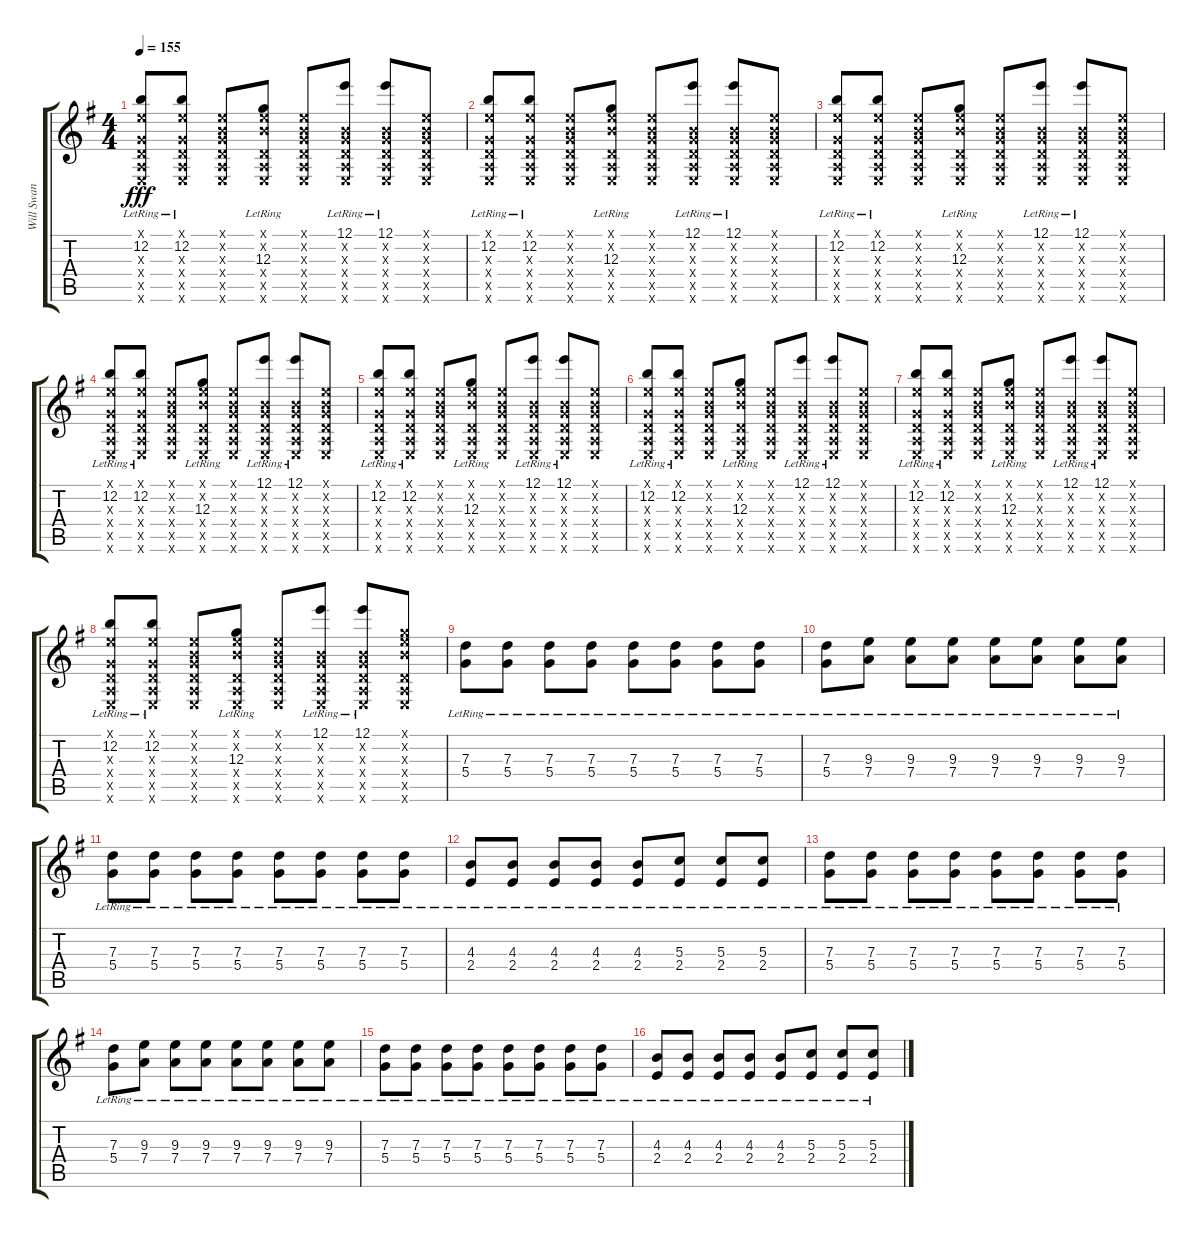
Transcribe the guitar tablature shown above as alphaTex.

\track ("Will Swan (lead)" "Will Swan ") {instrument distortionguitar}
\staff {score tabs}
\tuning (E4 B3 G3 D3 A2 E2) {hide}
\ts (4 4)
\tempo 155
\clef g2
\ks g
(0.1{x} 12.2{lr} 0.3{x} 0.4{x} 0.5{x} 0.6{x}).8{dy fff} (0.1{x} 12.2{lr} 0.3{x} 0.4{x} 0.5{x} 0.6{x}).8 (0.1{x} 0.2{x} 0.3{x} 0.4{x} 0.5{x} 0.6{x}).8 (0.1{x} 0.2{x} 12.3{lr} 0.4{x} 0.5{x} 0.6{x}).8 (0.1{x} 0.2{x} 0.3{x} 0.4{x} 0.5{x} 0.6{x}).8 (12.1{lr} 0.2{x} 0.3{x} 0.4{x} 0.5{x} 0.6{x}).8 (12.1{lr} 0.2{x} 0.3{x} 0.4{x} 0.5{x} 0.6{x}).8 (0.1{x} 0.2{x} 0.3{x} 0.4{x} 0.5{x} 0.6{x}).8 |
(0.1{x} 12.2{lr} 0.3{x} 0.4{x} 0.5{x} 0.6{x}).8 (0.1{x} 12.2{lr} 0.3{x} 0.4{x} 0.5{x} 0.6{x}).8 (0.1{x} 0.2{x} 0.3{x} 0.4{x} 0.5{x} 0.6{x}).8 (0.1{x} 0.2{x} 12.3{lr} 0.4{x} 0.5{x} 0.6{x}).8 (0.1{x} 0.2{x} 0.3{x} 0.4{x} 0.5{x} 0.6{x}).8 (12.1{lr} 0.2{x} 0.3{x} 0.4{x} 0.5{x} 0.6{x}).8 (12.1{lr} 0.2{x} 0.3{x} 0.4{x} 0.5{x} 0.6{x}).8 (0.1{x} 0.2{x} 0.3{x} 0.4{x} 0.5{x} 0.6{x}).8 |
(0.1{x} 12.2{lr} 0.3{x} 0.4{x} 0.5{x} 0.6{x}).8 (0.1{x} 12.2{lr} 0.3{x} 0.4{x} 0.5{x} 0.6{x}).8 (0.1{x} 0.2{x} 0.3{x} 0.4{x} 0.5{x} 0.6{x}).8 (0.1{x} 0.2{x} 12.3{lr} 0.4{x} 0.5{x} 0.6{x}).8 (0.1{x} 0.2{x} 0.3{x} 0.4{x} 0.5{x} 0.6{x}).8 (12.1{lr} 0.2{x} 0.3{x} 0.4{x} 0.5{x} 0.6{x}).8 (12.1{lr} 0.2{x} 0.3{x} 0.4{x} 0.5{x} 0.6{x}).8 (0.1{x} 0.2{x} 0.3{x} 0.4{x} 0.5{x} 0.6{x}).8 |
(0.1{x} 12.2{lr} 0.3{x} 0.4{x} 0.5{x} 0.6{x}).8 (0.1{x} 12.2{lr} 0.3{x} 0.4{x} 0.5{x} 0.6{x}).8 (0.1{x} 0.2{x} 0.3{x} 0.4{x} 0.5{x} 0.6{x}).8 (0.1{x} 0.2{x} 12.3{lr} 0.4{x} 0.5{x} 0.6{x}).8 (0.1{x} 0.2{x} 0.3{x} 0.4{x} 0.5{x} 0.6{x}).8 (12.1{lr} 0.2{x} 0.3{x} 0.4{x} 0.5{x} 0.6{x}).8 (12.1{lr} 0.2{x} 0.3{x} 0.4{x} 0.5{x} 0.6{x}).8 (0.1{x} 0.2{x} 0.3{x} 0.4{x} 0.5{x} 0.6{x}).8 |
(0.1{x} 12.2{lr} 0.3{x} 0.4{x} 0.5{x} 0.6{x}).8 (0.1{x} 12.2{lr} 0.3{x} 0.4{x} 0.5{x} 0.6{x}).8 (0.1{x} 0.2{x} 0.3{x} 0.4{x} 0.5{x} 0.6{x}).8 (0.1{x} 0.2{x} 12.3{lr} 0.4{x} 0.5{x} 0.6{x}).8 (0.1{x} 0.2{x} 0.3{x} 0.4{x} 0.5{x} 0.6{x}).8 (12.1{lr} 0.2{x} 0.3{x} 0.4{x} 0.5{x} 0.6{x}).8 (12.1{lr} 0.2{x} 0.3{x} 0.4{x} 0.5{x} 0.6{x}).8 (0.1{x} 0.2{x} 0.3{x} 0.4{x} 0.5{x} 0.6{x}).8 |
(0.1{x} 12.2{lr} 0.3{x} 0.4{x} 0.5{x} 0.6{x}).8 (0.1{x} 12.2{lr} 0.3{x} 0.4{x} 0.5{x} 0.6{x}).8 (0.1{x} 0.2{x} 0.3{x} 0.4{x} 0.5{x} 0.6{x}).8 (0.1{x} 0.2{x} 12.3{lr} 0.4{x} 0.5{x} 0.6{x}).8 (0.1{x} 0.2{x} 0.3{x} 0.4{x} 0.5{x} 0.6{x}).8 (12.1{lr} 0.2{x} 0.3{x} 0.4{x} 0.5{x} 0.6{x}).8 (12.1{lr} 0.2{x} 0.3{x} 0.4{x} 0.5{x} 0.6{x}).8 (0.1{x} 0.2{x} 0.3{x} 0.4{x} 0.5{x} 0.6{x}).8 |
(0.1{x} 12.2{lr} 0.3{x} 0.4{x} 0.5{x} 0.6{x}).8 (0.1{x} 12.2{lr} 0.3{x} 0.4{x} 0.5{x} 0.6{x}).8 (0.1{x} 0.2{x} 0.3{x} 0.4{x} 0.5{x} 0.6{x}).8 (0.1{x} 0.2{x} 12.3{lr} 0.4{x} 0.5{x} 0.6{x}).8 (0.1{x} 0.2{x} 0.3{x} 0.4{x} 0.5{x} 0.6{x}).8 (12.1{lr} 0.2{x} 0.3{x} 0.4{x} 0.5{x} 0.6{x}).8 (12.1{lr} 0.2{x} 0.3{x} 0.4{x} 0.5{x} 0.6{x}).8 (0.1{x} 0.2{x} 0.3{x} 0.4{x} 0.5{x} 0.6{x}).8 |
(0.1{x} 12.2{lr} 0.3{x} 0.4{x} 0.5{x} 0.6{x}).8 (0.1{x} 12.2{lr} 0.3{x} 0.4{x} 0.5{x} 0.6{x}).8 (0.1{x} 0.2{x} 0.3{x} 0.4{x} 0.5{x} 0.6{x}).8 (0.1{x} 0.2{x} 12.3{lr} 0.4{x} 0.5{x} 0.6{x}).8 (0.1{x} 0.2{x} 0.3{x} 0.4{x} 0.5{x} 0.6{x}).8 (12.1{lr} 0.2{x} 0.3{x} 0.4{x} 0.5{x} 0.6{x}).8 (12.1{lr} 0.2{x} 0.3{x} 0.4{x} 0.5{x} 0.6{x}).8 (0.1{x} 0.2{x} 12.3{x} 0.4{x} 0.5{x} 0.6{x}).8 |
(7.3{lr} 5.4).8 (7.3{lr} 5.4).8 (7.3{lr} 5.4).8 (7.3{lr} 5.4).8 (7.3{lr} 5.4).8 (7.3{lr} 5.4).8 (7.3{lr} 5.4).8 (7.3{lr} 5.4).8 |
(7.3{lr} 5.4).8 (9.3{lr} 7.4).8 (9.3{lr} 7.4).8 (9.3{lr} 7.4).8 (9.3{lr} 7.4).8 (9.3{lr} 7.4).8 (9.3{lr} 7.4).8 (9.3{lr} 7.4).8 |
(7.3{lr} 5.4).8 (7.3{lr} 5.4).8 (7.3{lr} 5.4).8 (7.3{lr} 5.4).8 (7.3{lr} 5.4).8 (7.3{lr} 5.4).8 (7.3{lr} 5.4).8 (7.3{lr} 5.4).8 |
(4.3{lr} 2.4).8 (4.3{lr} 2.4).8 (4.3{lr} 2.4).8 (4.3{lr} 2.4).8 (4.3{lr} 2.4).8 (5.3{lr} 2.4).8 (5.3{lr} 2.4).8 (5.3{lr} 2.4).8 |
(7.3{lr} 5.4).8 (7.3{lr} 5.4).8 (7.3{lr} 5.4).8 (7.3{lr} 5.4).8 (7.3{lr} 5.4).8 (7.3{lr} 5.4).8 (7.3{lr} 5.4).8 (7.3{lr} 5.4).8 |
(7.3{lr} 5.4).8 (9.3{lr} 7.4).8 (9.3{lr} 7.4).8 (9.3{lr} 7.4).8 (9.3{lr} 7.4).8 (9.3{lr} 7.4).8 (9.3{lr} 7.4).8 (9.3{lr} 7.4).8 |
(7.3{lr} 5.4).8 (7.3{lr} 5.4).8 (7.3{lr} 5.4).8 (7.3{lr} 5.4).8 (7.3{lr} 5.4).8 (7.3{lr} 5.4).8 (7.3{lr} 5.4).8 (7.3{lr} 5.4).8 |
(4.3{lr} 2.4).8 (4.3{lr} 2.4).8 (4.3{lr} 2.4).8 (4.3{lr} 2.4).8 (4.3{lr} 2.4).8 (5.3{lr} 2.4).8 (5.3{lr} 2.4).8 (5.3{lr} 2.4).8
